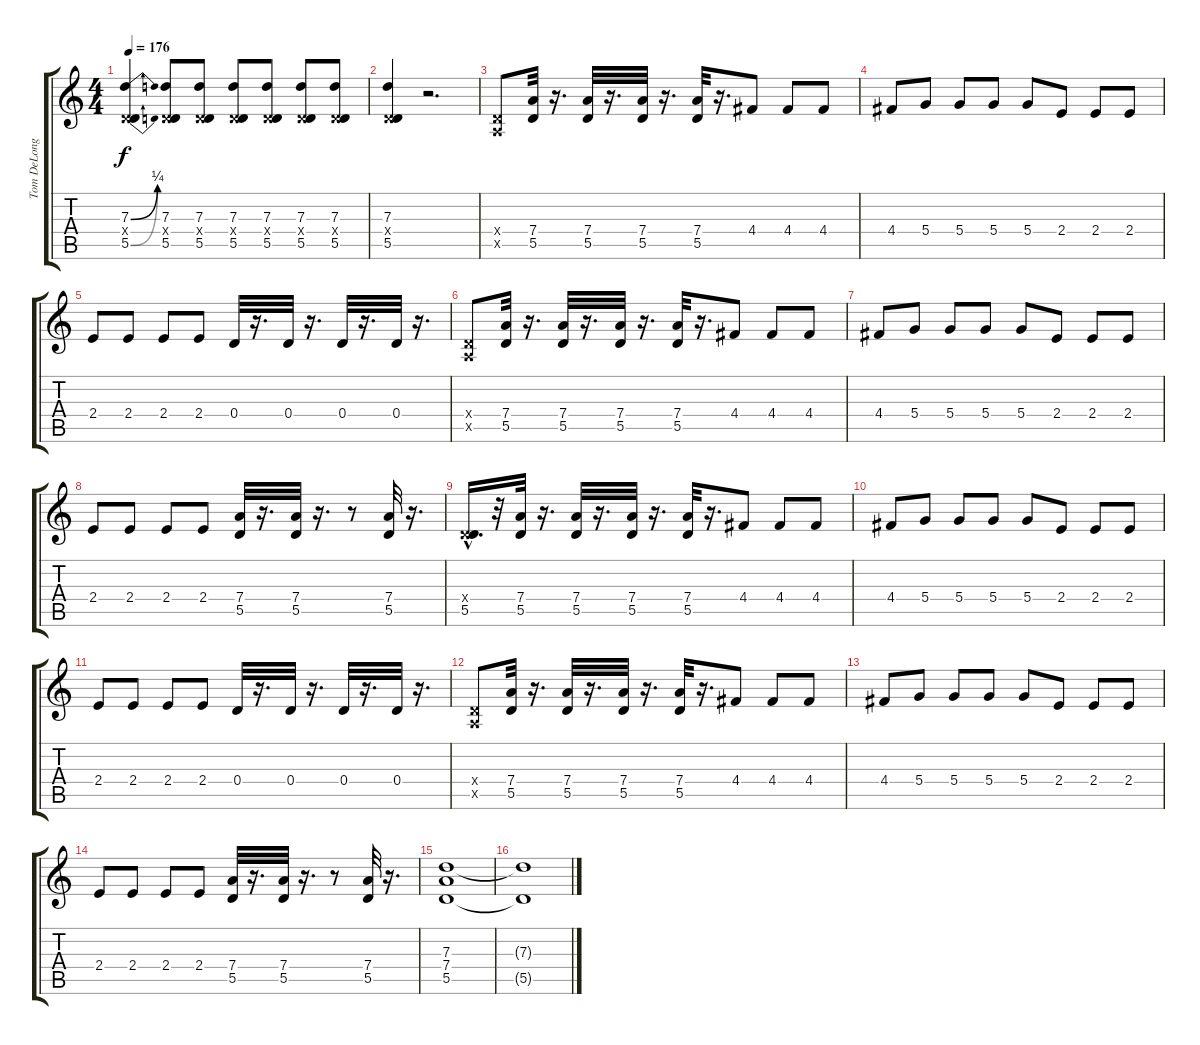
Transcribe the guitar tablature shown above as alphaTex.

\track ("Tom DeLonge - Guitar" "Tom DeLong") {instrument distortionguitar}
\staff {score tabs}
\tuning (E4 B3 G3 D3 A2 E2) {hide}
\ts (4 4)
\tempo 176
\clef g2
\ks c
(7.3{be (bend 0 0 60 1)} 0.4{x} 5.5{be (bend 0 0 60 1)}).4{dy f} (7.3 0.4{x} 5.5).8 (7.3 0.4{x} 5.5).8 (7.3 0.4{x} 5.5).8 (7.3 0.4{x} 5.5).8 (7.3 0.4{x} 5.5).8 (7.3 0.4{x} 5.5).8 |
(7.3 0.4{x} 5.5).4 r.2{d} |
(0.4{x} 0.5{x}).8 (7.4 5.5).32 r.16{d} (7.4 5.5).32 r.16{d} (7.4 5.5).32 r.16{d} (7.4 5.5).32 r.16{d} 4.4.8 4.4.8 4.4.8 |
4.4.8 5.4.8 5.4.8 5.4.8 5.4.8 2.4.8 2.4.8 2.4.8 |
2.4.8 2.4.8 2.4.8 2.4.8 0.4.32 r.16{d} 0.4.32 r.16{d} 0.4.32 r.16{d} 0.4.32 r.16{d} |
(0.4{x} 0.5{x}).8 (7.4 5.5).32 r.16{d} (7.4 5.5).32 r.16{d} (7.4 5.5).32 r.16{d} (7.4 5.5).32 r.16{d} 4.4.8 4.4.8 4.4.8 |
4.4.8 5.4.8 5.4.8 5.4.8 5.4.8 2.4.8 2.4.8 2.4.8 |
2.4.8 2.4.8 2.4.8 2.4.8 (7.4 5.5).32 r.16{d} (7.4 5.5).32 r.16{d} r.8 (7.4 5.5).32 r.16{d} |
(0.4{hac x} 5.5{hac}).16{d} r.32 (7.4 5.5).32 r.16{d} (7.4 5.5).32 r.16{d} (7.4 5.5).32 r.16{d} (7.4 5.5).32 r.16{d} 4.4.8 4.4.8 4.4.8 |
4.4.8 5.4.8 5.4.8 5.4.8 5.4.8 2.4.8 2.4.8 2.4.8 |
2.4.8 2.4.8 2.4.8 2.4.8 0.4.32 r.16{d} 0.4.32 r.16{d} 0.4.32 r.16{d} 0.4.32 r.16{d} |
(0.4{x} 0.5{x}).8 (7.4 5.5).32 r.16{d} (7.4 5.5).32 r.16{d} (7.4 5.5).32 r.16{d} (7.4 5.5).32 r.16{d} 4.4.8 4.4.8 4.4.8 |
4.4.8 5.4.8 5.4.8 5.4.8 5.4.8 2.4.8 2.4.8 2.4.8 |
2.4.8 2.4.8 2.4.8 2.4.8 (7.4 5.5).32 r.16{d} (7.4 5.5).32 r.16{d} r.8 (7.4 5.5).32 r.16{d} |
(7.3 7.4 5.5).1 |
(7.3{t} 5.5{t}).1
